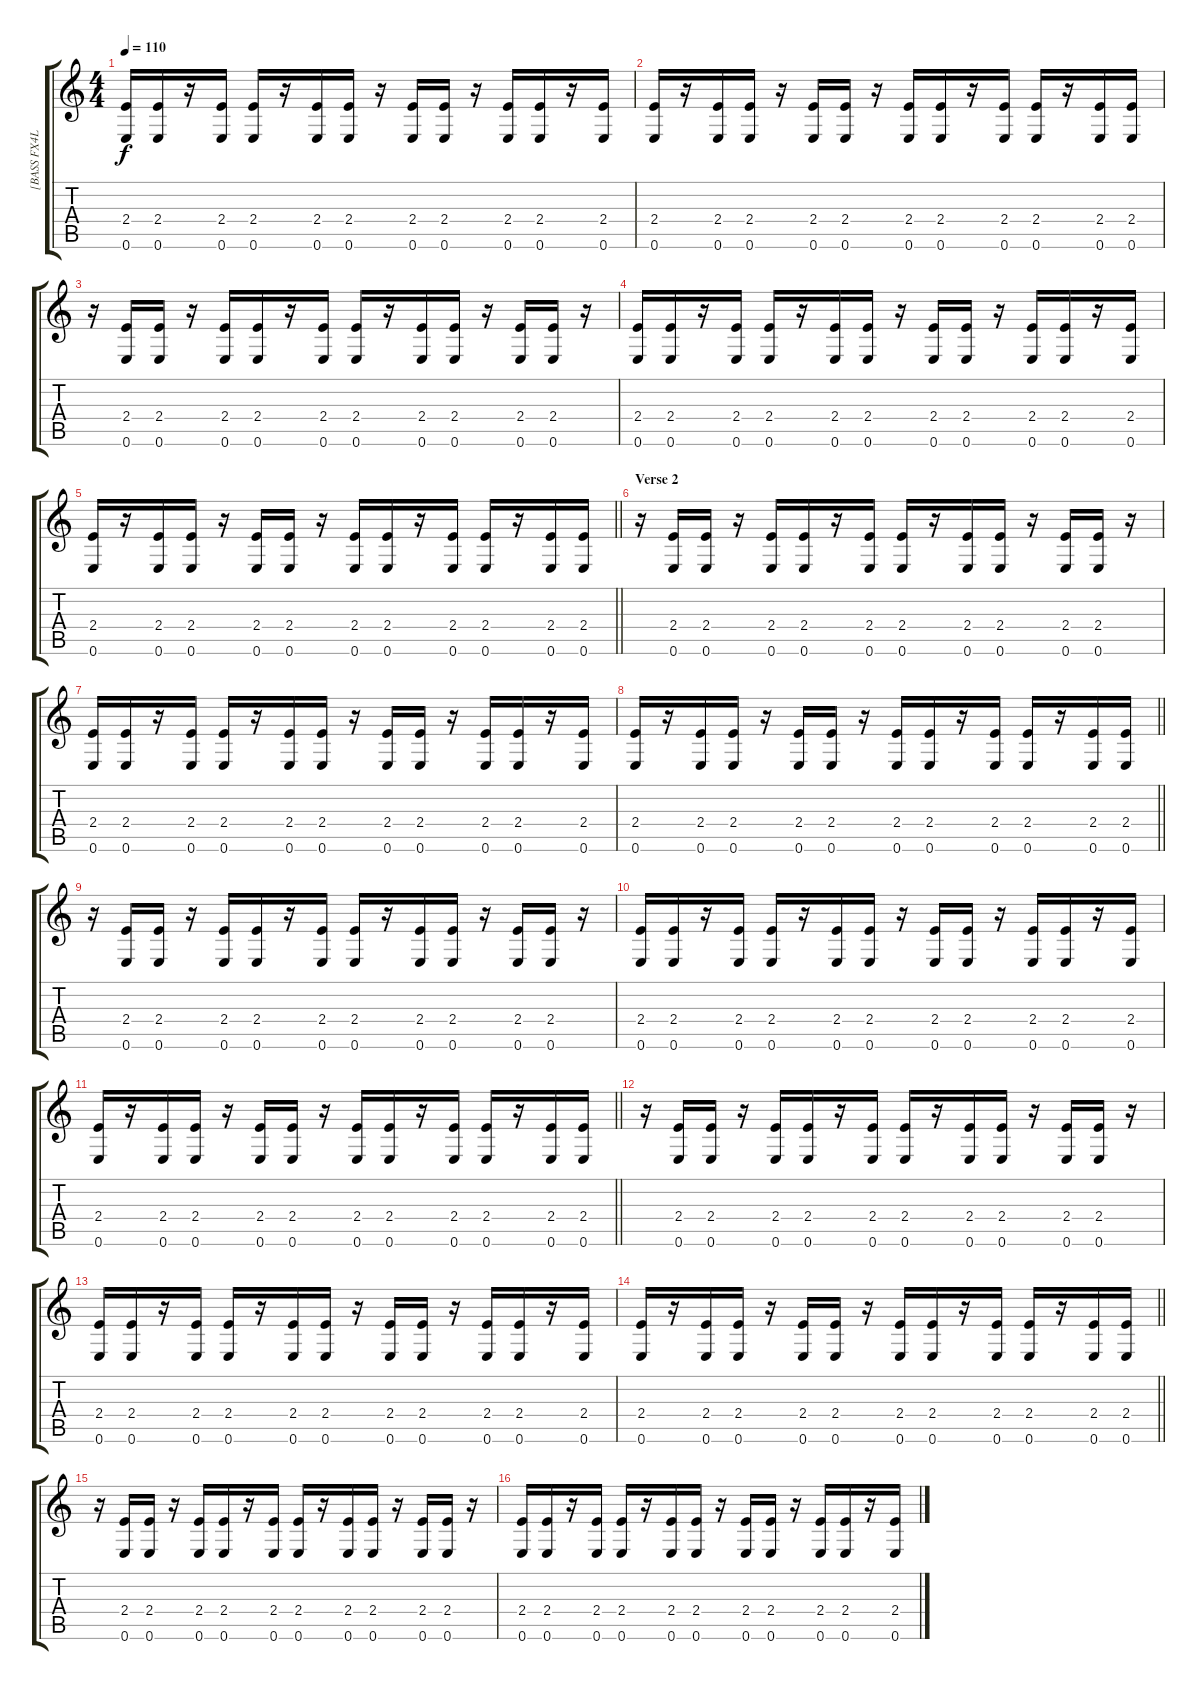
\track ("[BASS FX4LULS]" "[BASS FX4L") {instrument synthbass1}
\staff {score tabs}
\tuning (E4 B3 G3 D3 A2 E2) {hide}
\ts (4 4)
\tempo 110
\clef g2
\ks c
(2.4 0.6).16{dy f} (2.4 0.6).16 r.16 (2.4 0.6).16 (2.4 0.6).16 r.16 (2.4 0.6).16 (2.4 0.6).16 r.16 (2.4 0.6).16 (2.4 0.6).16 r.16 (2.4 0.6).16 (2.4 0.6).16 r.16 (2.4 0.6).16 |
(2.4 0.6).16 r.16 (2.4 0.6).16 (2.4 0.6).16 r.16 (2.4 0.6).16 (2.4 0.6).16 r.16 (2.4 0.6).16 (2.4 0.6).16 r.16 (2.4 0.6).16 (2.4 0.6).16 r.16 (2.4 0.6).16 (2.4 0.6).16 |
r.16 (2.4 0.6).16 (2.4 0.6).16 r.16 (2.4 0.6).16 (2.4 0.6).16 r.16 (2.4 0.6).16 (2.4 0.6).16 r.16 (2.4 0.6).16 (2.4 0.6).16 r.16 (2.4 0.6).16 (2.4 0.6).16 r.16 |
(2.4 0.6).16 (2.4 0.6).16 r.16 (2.4 0.6).16 (2.4 0.6).16 r.16 (2.4 0.6).16 (2.4 0.6).16 r.16 (2.4 0.6).16 (2.4 0.6).16 r.16 (2.4 0.6).16 (2.4 0.6).16 r.16 (2.4 0.6).16 |
\barLineRight lightlight
(2.4 0.6).16 r.16 (2.4 0.6).16 (2.4 0.6).16 r.16 (2.4 0.6).16 (2.4 0.6).16 r.16 (2.4 0.6).16 (2.4 0.6).16 r.16 (2.4 0.6).16 (2.4 0.6).16 r.16 (2.4 0.6).16 (2.4 0.6).16 |
\section ("" "Verse 2")
r.16 (2.4 0.6).16 (2.4 0.6).16 r.16 (2.4 0.6).16 (2.4 0.6).16 r.16 (2.4 0.6).16 (2.4 0.6).16 r.16 (2.4 0.6).16 (2.4 0.6).16 r.16 (2.4 0.6).16 (2.4 0.6).16 r.16 |
(2.4 0.6).16 (2.4 0.6).16 r.16 (2.4 0.6).16 (2.4 0.6).16 r.16 (2.4 0.6).16 (2.4 0.6).16 r.16 (2.4 0.6).16 (2.4 0.6).16 r.16 (2.4 0.6).16 (2.4 0.6).16 r.16 (2.4 0.6).16 |
\barLineRight lightlight
(2.4 0.6).16 r.16 (2.4 0.6).16 (2.4 0.6).16 r.16 (2.4 0.6).16 (2.4 0.6).16 r.16 (2.4 0.6).16 (2.4 0.6).16 r.16 (2.4 0.6).16 (2.4 0.6).16 r.16 (2.4 0.6).16 (2.4 0.6).16 |
r.16 (2.4 0.6).16 (2.4 0.6).16 r.16 (2.4 0.6).16 (2.4 0.6).16 r.16 (2.4 0.6).16 (2.4 0.6).16 r.16 (2.4 0.6).16 (2.4 0.6).16 r.16 (2.4 0.6).16 (2.4 0.6).16 r.16 |
(2.4 0.6).16 (2.4 0.6).16 r.16 (2.4 0.6).16 (2.4 0.6).16 r.16 (2.4 0.6).16 (2.4 0.6).16 r.16 (2.4 0.6).16 (2.4 0.6).16 r.16 (2.4 0.6).16 (2.4 0.6).16 r.16 (2.4 0.6).16 |
\barLineRight lightlight
(2.4 0.6).16 r.16 (2.4 0.6).16 (2.4 0.6).16 r.16 (2.4 0.6).16 (2.4 0.6).16 r.16 (2.4 0.6).16 (2.4 0.6).16 r.16 (2.4 0.6).16 (2.4 0.6).16 r.16 (2.4 0.6).16 (2.4 0.6).16 |
r.16 (2.4 0.6).16 (2.4 0.6).16 r.16 (2.4 0.6).16 (2.4 0.6).16 r.16 (2.4 0.6).16 (2.4 0.6).16 r.16 (2.4 0.6).16 (2.4 0.6).16 r.16 (2.4 0.6).16 (2.4 0.6).16 r.16 |
(2.4 0.6).16 (2.4 0.6).16 r.16 (2.4 0.6).16 (2.4 0.6).16 r.16 (2.4 0.6).16 (2.4 0.6).16 r.16 (2.4 0.6).16 (2.4 0.6).16 r.16 (2.4 0.6).16 (2.4 0.6).16 r.16 (2.4 0.6).16 |
\barLineRight lightlight
(2.4 0.6).16 r.16 (2.4 0.6).16 (2.4 0.6).16 r.16 (2.4 0.6).16 (2.4 0.6).16 r.16 (2.4 0.6).16 (2.4 0.6).16 r.16 (2.4 0.6).16 (2.4 0.6).16 r.16 (2.4 0.6).16 (2.4 0.6).16 |
r.16 (2.4 0.6).16 (2.4 0.6).16 r.16 (2.4 0.6).16 (2.4 0.6).16 r.16 (2.4 0.6).16 (2.4 0.6).16 r.16 (2.4 0.6).16 (2.4 0.6).16 r.16 (2.4 0.6).16 (2.4 0.6).16 r.16 |
(2.4 0.6).16 (2.4 0.6).16 r.16 (2.4 0.6).16 (2.4 0.6).16 r.16 (2.4 0.6).16 (2.4 0.6).16 r.16 (2.4 0.6).16 (2.4 0.6).16 r.16 (2.4 0.6).16 (2.4 0.6).16 r.16 (2.4 0.6).16
